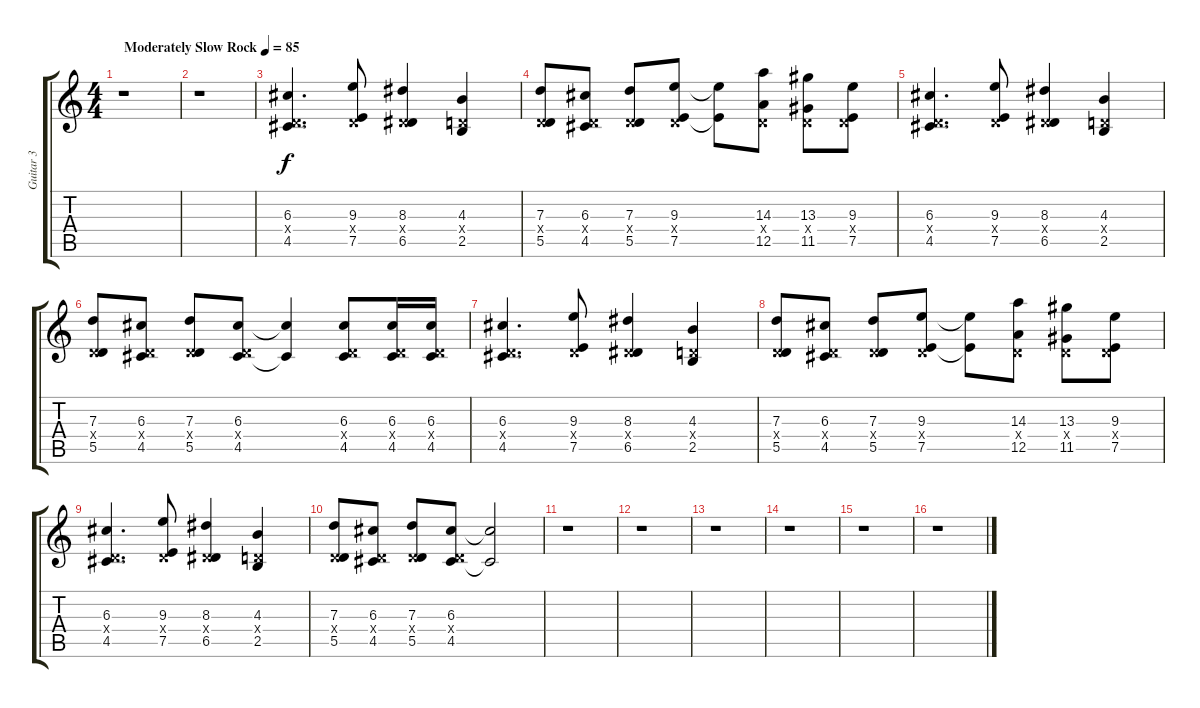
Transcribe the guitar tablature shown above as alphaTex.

\track ("Guitar 3" "Guitar 3") {instrument electricguitarclean}
\staff {score tabs}
\tuning (E4 B3 G3 D3 A2 E2) {hide}
\ts (4 4)
\tempo (85 "Moderately Slow Rock")
\clef g2
\ks c
r.1{dy f instrument electricguitarclean} |
r.1 |
(6.3 0.4{x} 4.5).4{d} (9.3 0.4{x} 7.5).8 (8.3 0.4{x} 6.5).4 (4.3 0.4{x} 2.5).4 |
(7.3 0.4{x} 5.5).8 (6.3 0.4{x} 4.5).8 (7.3 0.4{x} 5.5).8 (9.3 0.4{x} 7.5).8 (9.3{t} 7.5{t}).8 (14.3 0.4{x} 12.5).8 (13.3 0.4{x} 11.5).8 (9.3 0.4{x} 7.5).8 |
(6.3 0.4{x} 4.5).4{d} (9.3 0.4{x} 7.5).8 (8.3 0.4{x} 6.5).4 (4.3 0.4{x} 2.5).4 |
(7.3 0.4{x} 5.5).8 (6.3 0.4{x} 4.5).8 (7.3 0.4{x} 5.5).8 (6.3 0.4{x} 4.5).8 (6.3{t} 4.5{t}).4 (6.3 0.4{x} 4.5).8 (6.3 0.4{x} 4.5).16 (6.3 0.4{x} 4.5).16 |
(6.3 0.4{x} 4.5).4{d} (9.3 0.4{x} 7.5).8 (8.3 0.4{x} 6.5).4 (4.3 0.4{x} 2.5).4 |
(7.3 0.4{x} 5.5).8 (6.3 0.4{x} 4.5).8 (7.3 0.4{x} 5.5).8 (9.3 0.4{x} 7.5).8 (9.3{t} 7.5{t}).8 (14.3 0.4{x} 12.5).8 (13.3 0.4{x} 11.5).8 (9.3 0.4{x} 7.5).8 |
(6.3 0.4{x} 4.5).4{d} (9.3 0.4{x} 7.5).8 (8.3 0.4{x} 6.5).4 (4.3 0.4{x} 2.5).4 |
(7.3 0.4{x} 5.5).8 (6.3 0.4{x} 4.5).8 (7.3 0.4{x} 5.5).8 (6.3 0.4{x} 4.5).8 (6.3{t} 4.5{t}).2 |
r.1 |
r.1 |
r.1 |
r.1 |
r.1 |
r.1
